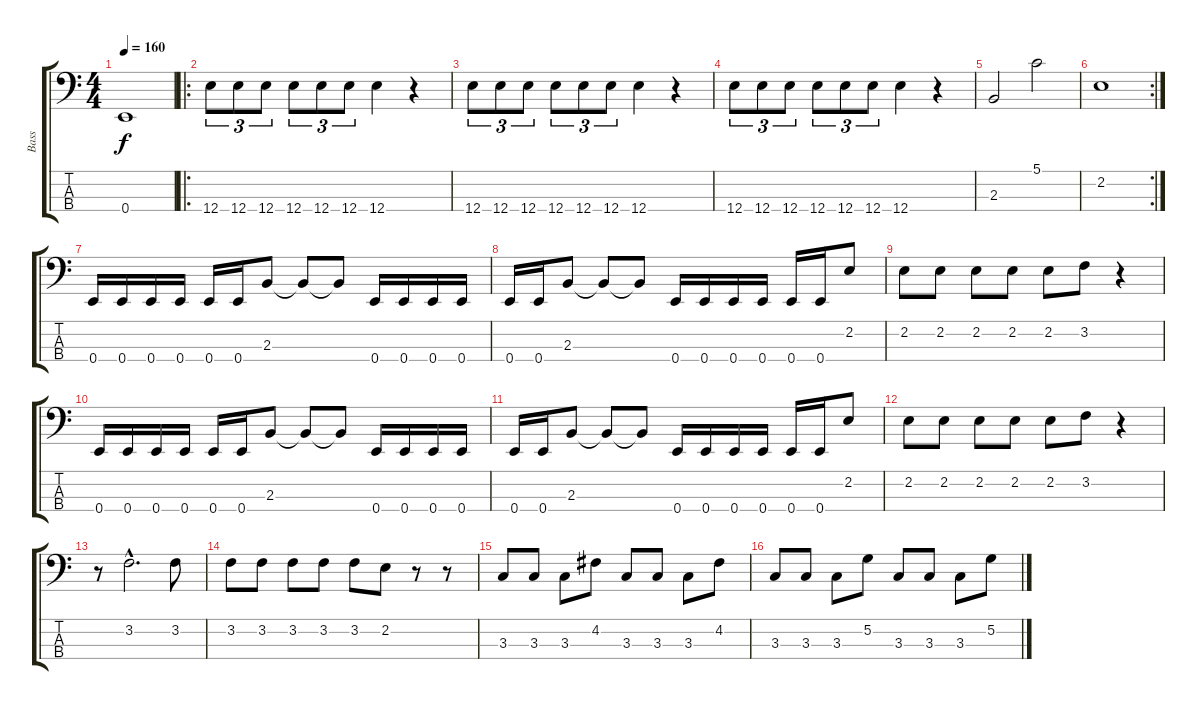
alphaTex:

\track ("Bass" "Bass") {instrument electricbasspick}
\staff {score tabs}
\tuning (G2 D2 A1 E1) {hide}
\ts (4 4)
\tempo 160
\clef f4
\ks c
0.4.1{dy f} |
\ro
12.4.8{tu (3 2)} 12.4.8{tu (3 2)} 12.4.8{tu (3 2)} 12.4.8{tu (3 2)} 12.4.8{tu (3 2)} 12.4.8{tu (3 2)} 12.4.4 r.4 |
12.4.8{tu (3 2)} 12.4.8{tu (3 2)} 12.4.8{tu (3 2)} 12.4.8{tu (3 2)} 12.4.8{tu (3 2)} 12.4.8{tu (3 2)} 12.4.4 r.4 |
12.4.8{tu (3 2)} 12.4.8{tu (3 2)} 12.4.8{tu (3 2)} 12.4.8{tu (3 2)} 12.4.8{tu (3 2)} 12.4.8{tu (3 2)} 12.4.4 r.4 |
2.3.2 5.1.2 |
\rc 2
2.2.1 |
0.4.16 0.4.16 0.4.16 0.4.16 0.4.16 0.4.16 2.3.8 2.3{t}.8 2.3{t}.8 0.4.16 0.4.16 0.4.16 0.4.16 |
0.4.16 0.4.16 2.3.8 2.3{t}.8 2.3{t}.8 0.4.16 0.4.16 0.4.16 0.4.16 0.4.16 0.4.16 2.2.8 |
2.2.8 2.2.8 2.2.8 2.2.8 2.2.8 3.2.8 r.4 |
0.4.16 0.4.16 0.4.16 0.4.16 0.4.16 0.4.16 2.3.8 2.3{t}.8 2.3{t}.8 0.4.16 0.4.16 0.4.16 0.4.16 |
0.4.16 0.4.16 2.3.8 2.3{t}.8 2.3{t}.8 0.4.16 0.4.16 0.4.16 0.4.16 0.4.16 0.4.16 2.2.8 |
2.2.8 2.2.8 2.2.8 2.2.8 2.2.8 3.2.8 r.4 |
r.8 3.2{hac}.2{d} 3.2.8 |
3.2.8 3.2.8 3.2.8 3.2.8 3.2.8 2.2.8 r.8 r.8 |
3.3.8 3.3.8 3.3.8 4.2.8 3.3.8 3.3.8 3.3.8 4.2.8 |
3.3.8 3.3.8 3.3.8 5.2.8 3.3.8 3.3.8 3.3.8 5.2.8
